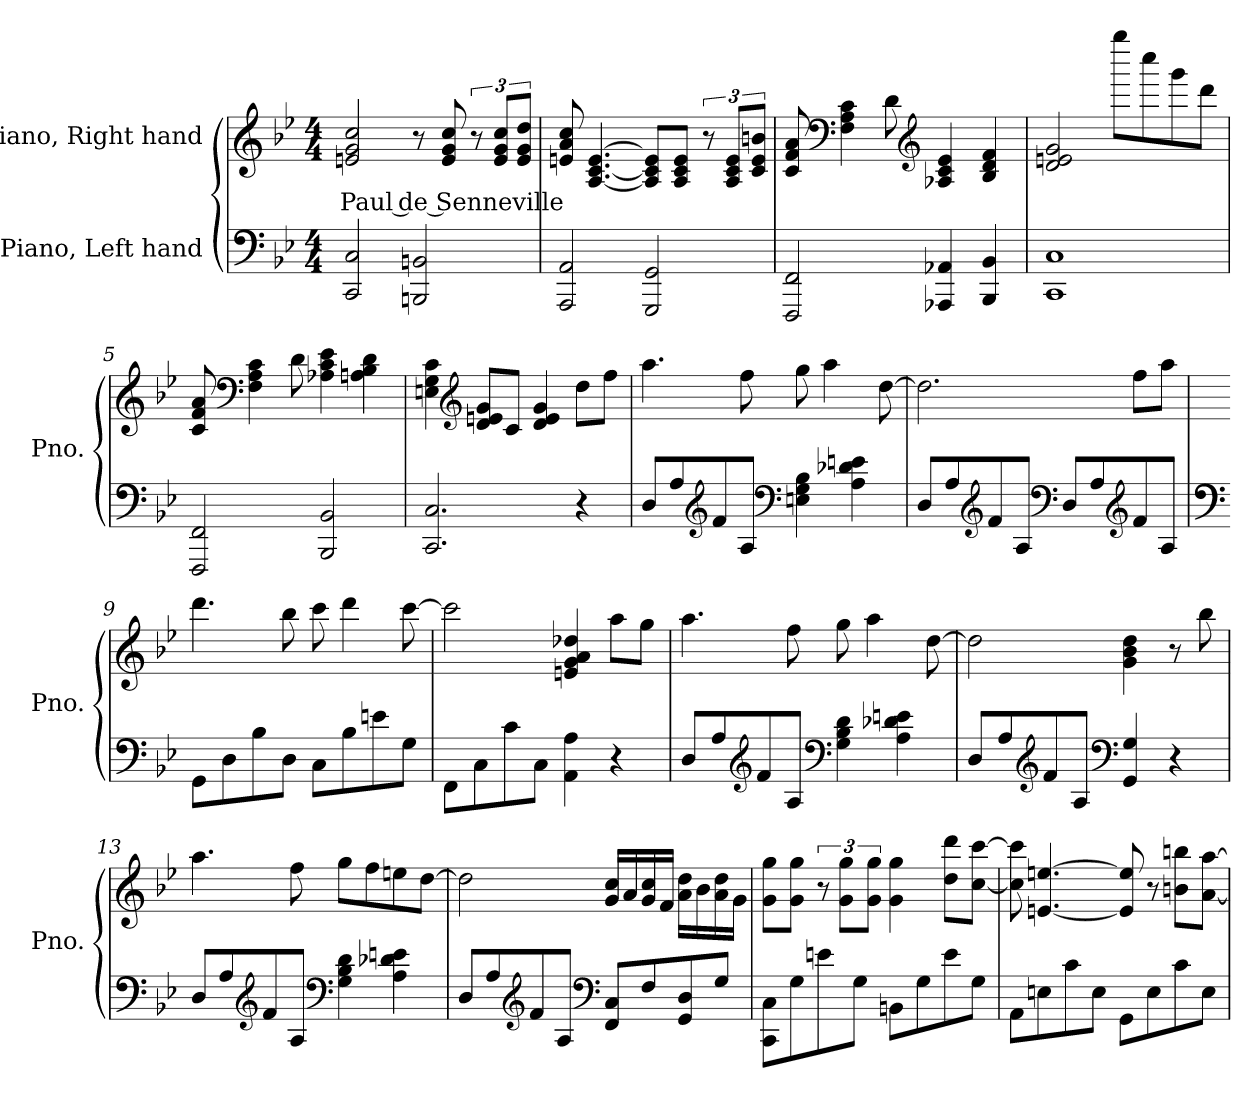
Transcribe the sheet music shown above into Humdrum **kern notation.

**kern	**kern	**text
*part2	*part1	*part1
*staff2	*staff1	*staff1
*I"Piano, Left hand	*I"Piano, Right hand	*
*I'Pno.	*I'Pno.	*
*clefF4	*clefG2	*
*k[b-e-]	*k[b-e-]	*
*M4/4	*M4/4	*
*MM80	*MM80	*
=1	=1	=1
!	!	!LO:LY:b
2CC/ 2C/	2en/ 2g/ 2cc/	Paul de Senneville
2BBBn/ 2BBn/	8r	.
.	8e/ 8g/ 8cc/	.
.	12r	.
.	12e/ 12g/ 12cc/L	.
.	12e/ 12g/ 12dd/J	.
=2	=2	=2
2AAA/ 2AA/	8en/ 8a/ 8cc/	.
.	[4.A/ [4.c/ [4.e/	.
2GGG/ 2GG/	8A/] 8c/] 8e/]L	.
.	8A/ 8c/ 8e/J	.
.	12r	.
.	12A/ 12c/ 12e/L	.
.	12c/ 12e/ 12bn/J	.
=3	=3	=3
2FFF/ 2FF/	8c/ 8f/ 8a/	.
*	*clefF4	*
.	4F\ 4A\ 4c\	.
.	8d\	.
*	*clefG2	*
4AAA-X/ 4AA-X/	4A-X/ 4c/ 4e-/	.
4BBB-/ 4BB-/	4B-/ 4d/ 4f/	.
!!LO:LB:g=z
=4	=4	=4
1CC 1C	2d/ 2en/ 2g/	.
.	8gggg\L	.
.	8cccc\	.
.	8ggg\	.
.	8ddd\J	.
=5	=5	=5
2FFF/ 2FF/	8c/ 8f/ 8a/	.
*	*clefF4	*
.	4F\ 4A\ 4c\	.
.	8d\	.
2BBB-/ 2BB-/	4A-X\ 4c\ 4e-\	.
.	4An\ 4B-\ 4d\	.
=6	=6	=6
2.CC/ 2.C/	4En\ 4G\ 4c\	.
*	*clefG2	*
.	8d/ 8en/ 8g/L	.
.	8c/J	.
.	4d/ 4e/ 4g/	.
4r	8dd\L	.
.	8ff\J	.
=7	=7	=7
8D/L	4.aa\	.
8A/	.	.
*clefG2	*	*
8f/	.	.
8A/J	8ff\	.
*clefF4	*	*
4En\ 4G\ 4B-\	8gg\	.
.	4aa\	.
4A\ 4d-X\ 4en\	.	.
.	[8dd\	.
!!LO:LB:g=z
=8	=8	=8
8D/L	2.dd\]	.
8A/	.	.
*clefG2	*	*
8f/	.	.
8A/J	.	.
*clefF4	*	*
8D/L	.	.
8A/	.	.
*clefG2	*	*
8f/	8ff\L	.
8A/J	8aa\J	.
=9	=9	=9
*clefF4	*	*
8GG\L	4.ddd\	.
8D\	.	.
8B-\	.	.
8D\J	8bb-\	.
8C\L	8ccc\	.
8B-\	4ddd\	.
8en\	.	.
8G\J	[8ccc\	.
=10	=10	=10
8FF\L	2ccc\]	.
8C\	.	.
8c\	.	.
8C\J	.	.
4AA\ 4A\	4en/ 4g/ 4a/ 4dd-X/	.
4r	8aa\L	.
.	8gg\J	.
!!LO:LB:g=z
=11	=11	=11
8D/L	4.aa\	.
8A/	.	.
*clefG2	*	*
8f/	.	.
8A/J	8ff\	.
*clefF4	*	*
4G\ 4B-\ 4d\	8gg\	.
.	4aa\	.
4A\ 4d-X\ 4en\	.	.
.	[8dd\	.
=12	=12	=12
8D/L	2dd\]	.
8A/	.	.
*clefG2	*	*
8f/	.	.
8A/J	.	.
*clefF4	*	*
4GG/ 4G/	4g\ 4b-\ 4dd\	.
4r	8r	.
.	8bb-\	.
=13	=13	=13
8D/L	4.aa\	.
8A/	.	.
*clefG2	*	*
8f/	.	.
8A/J	8ff\	.
*clefF4	*	*
4G\ 4B-\ 4d\	8gg\L	.
.	8ff\	.
4A\ 4d-X\ 4en\	8een\	.
.	[8dd\J	.
!!LO:LB:g=z
=14	=14	=14
8D/L	2dd\]	.
8A/	.	.
*clefG2	*	*
8f/	.	.
8A/J	.	.
*clefF4	*	*
8FF/ 8C/L	16g/ 16cc/LL	.
.	16a/	.
8F/	16g/ 16cc/	.
.	16f/JJ	.
8GG/ 8D/	16a\ 16dd\LL	.
.	16b-\	.
8G/J	16a\ 16dd\	.
.	16g\JJ	.
=15	=15	=15
8CC\ 8C\L	8g\ 8gg\L	.
8G\	8g\ 8gg\J	.
8en\	12r	.
.	12g\ 12gg\L	.
8G\J	.	.
.	12g\ 12gg\J	.
8BBn\L	4g\ 4gg\	.
8G\	.	.
8e\	8dd\ 8ddd\L	.
8G\J	[8cc\ [8ccc\J	.
=16	=16	=16
8AA\L	8cc\] 8ccc\]	.
8En\	[4.en/ [4.een/	.
8c\	.	.
8E\J	.	.
8GG\L	8e/] 8ee/]	.
8E\	8r	.
8c\	8bn\ 8bbn\L	.
8E\J	[8a\ [8aa\J	.
=	=	=
*-	*-	*-
